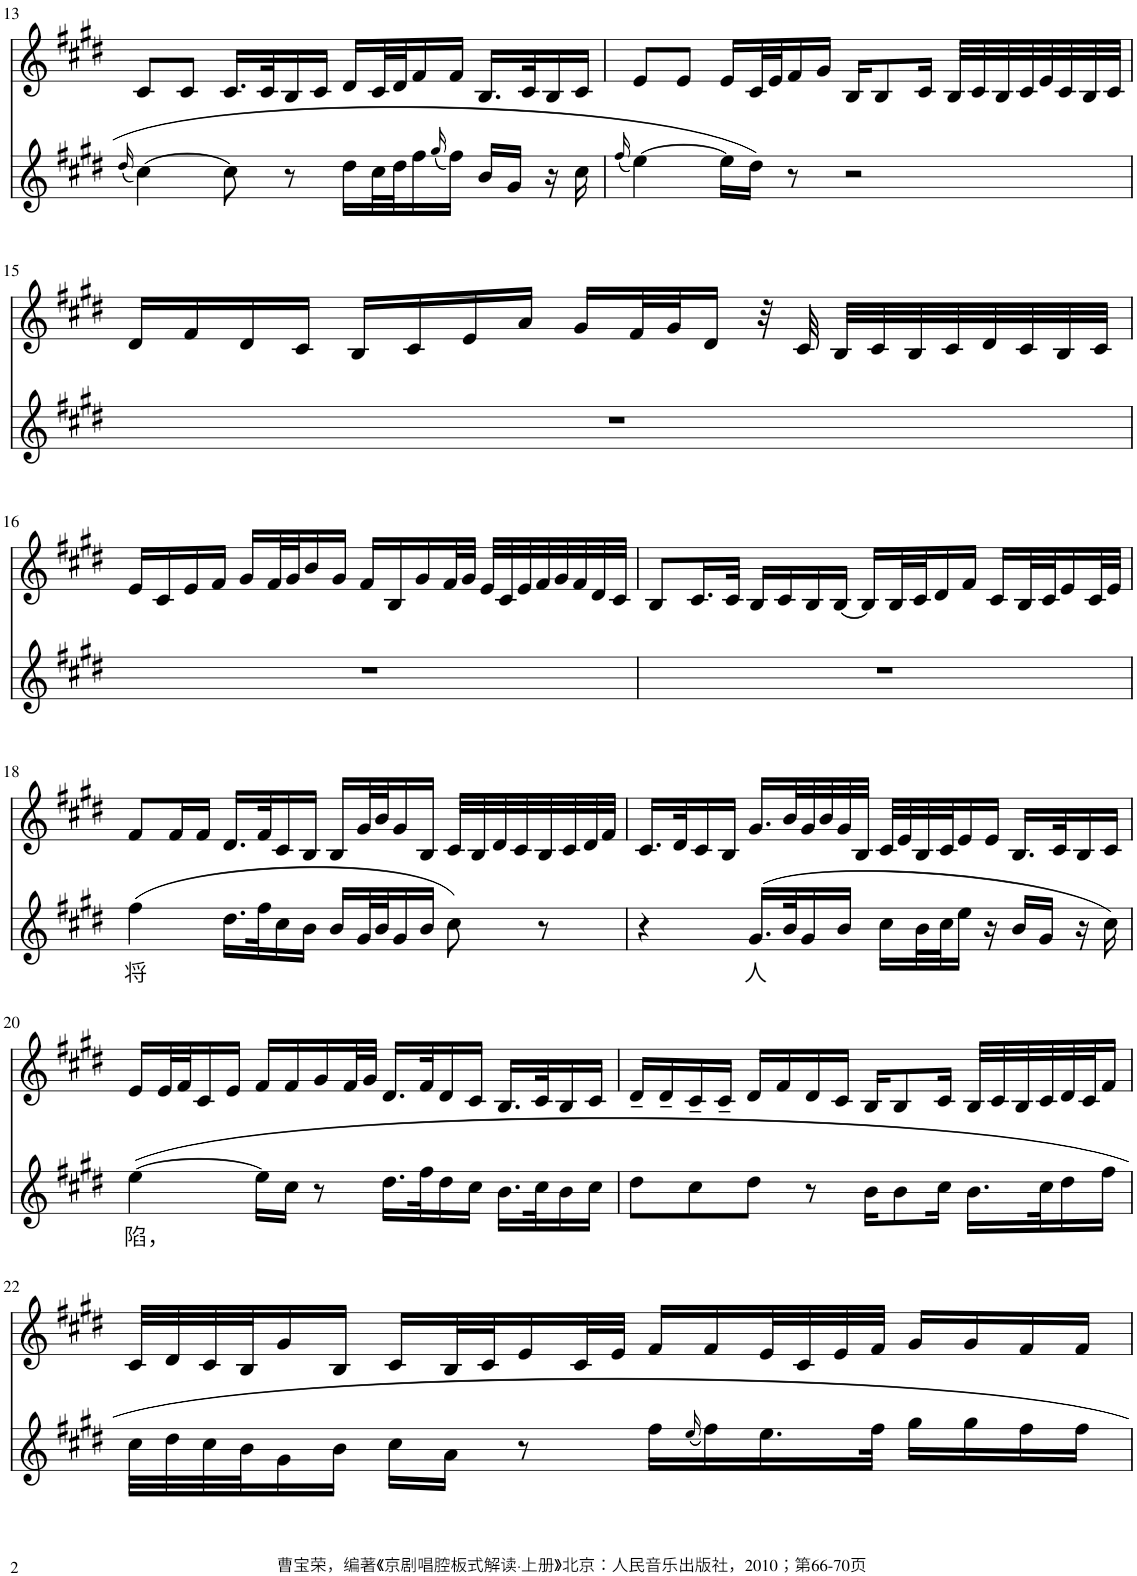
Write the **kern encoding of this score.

**kern	**text	**kern
*part2	*part2	*part1
*staff2	*staff2	*staff1
*I"Piano	*	*I"Piano
*I'Pno	*	*I'Pno
!!LO:PB:g=z
*clefG2	*	*clefG2
*k[f#c#g#d#]	*	*k[f#c#g#d#]
*M4/4	*	*M4/4
=13	=13	=13
(16qdd#/	.	.
[4cc#\)	.	8c#/L
.	.	8c#/J
8cc#\]	.	16.c#/LL
.	.	32c#/K
8r	.	16B/
.	.	16c#/JJ
16dd#\LL	.	16d#/LL
32cc#\L	.	32c#/L
32dd#\J	.	32d#/J
16ff#\	.	16f#/
(16qgg#/	.	.
16ff#\JJ)	.	16f#/JJ
16b/LL	.	16.B/LL
16g#/JJ	.	.
.	.	32c#/K
16r	.	16B/
16cc#\	.	16c#/JJ
=14	=14	=14
(16qff#/	.	.
[4ee\)	.	8e/L
.	.	8e/J
16ee\LL]	.	16e/LL
16dd#\JJ	.	32c#/L
.	.	32e/J
8r	.	16f#/
.	.	16g#/JJ
2r	.	16B/KL
.	.	8B/
.	.	16c#/Jk
.	.	32B/LLL
.	.	32c#/
.	.	32B/
.	.	32c#/
.	.	32e/
.	.	32c#/
.	.	32B/
.	.	32c#/JJJ
!!LO:LB:g=z
=15	=15	=15
1r	.	16d#/LL
.	.	16f#/
.	.	16d#/
.	.	16c#/JJ
.	.	16B/LL
.	.	16c#/
.	.	16e/
.	.	16a/JJ
.	.	16g#/LL
.	.	32f#/L
.	.	32g#/J
.	.	16d#/JJ
.	.	32r
.	.	32c#/
.	.	32B/LLL
.	.	32c#/
.	.	32B/
.	.	32c#/
.	.	32d#/
.	.	32c#/
.	.	32B/
.	.	32c#/JJJ
!!LO:LB:g=z
=16	=16	=16
1r	.	16e/LL
.	.	16c#/
.	.	16e/
.	.	16f#/JJ
.	.	16g#/LL
.	.	32f#/L
.	.	32g#/J
.	.	16b/
.	.	16g#/JJ
.	.	16f#/LL
.	.	16B/
.	.	16g#/
.	.	32f#/L
.	.	32g#/JJJ
.	.	32e/LLL
.	.	32c#/
.	.	32e/
.	.	32f#/
.	.	32g#/
.	.	32f#/
.	.	32d#/
.	.	32c#/JJJ
=17	=17	=17
1r	.	8B/L
.	.	16.c#/L
.	.	32c#/JJk
.	.	16B/LL
.	.	16c#/
.	.	16B/
.	.	[16B/JJ
.	.	16B/LL]
.	.	32B/L
.	.	32c#/J
.	.	16d#/
.	.	16f#/JJ
.	.	16c#/LL
.	.	32B/L
.	.	32c#/J
.	.	16e/
.	.	32c#/L
.	.	32e/JJJ
!!LO:LB:g=z
=18	=18	=18
!	!LO:LY:b	!
(4ff#\	将	8f#/L
.	.	16f#/L
.	.	16f#/JJ
16.dd#\LL	.	16.d#/LL
32ff#\K	.	32f#/K
16cc#\	.	16c#/
16b\JJ	.	16B/JJ
16b/LL	.	16B/LL
32g#/L	.	32g#/L
32b/J	.	32b/J
16g#/	.	16g#/
16b/JJ	.	16B/JJ
8cc#\)	.	32c#/LLL
.	.	32B/
.	.	32d#/
.	.	32c#/
8r	.	32B/
.	.	32c#/
.	.	32d#/
.	.	32f#/JJJ
=19	=19	=19
4r	.	16.c#/LL
.	.	32d#/K
.	.	16c#/
.	.	16B/JJ
!	!LO:LY:b	!
(16.g#/LL	人	16.g#/LL
32b/K	.	32b/L
16g#/	.	32g#/
.	.	32b/
16b/JJ	.	32g#/
.	.	32B/JJJ
16cc#\LL	.	32c#/LLL
.	.	32e/
32b\L	.	32B/
32cc#\J	.	32c#/J
16ee\JJ	.	16e/
16r	.	16e/JJ
16b/LL	.	16.B/LL
16g#/JJ	.	.
.	.	32c#/K
16r	.	16B/
16cc#\)	.	16c#/JJ
!!LO:LB:g=z
=20	=20	=20
!	!LO:LY:b	!
[4ee\	陷，	16e/LL
.	.	32e/L
.	.	32f#/J
.	.	16c#/
.	.	16e/JJ
16ee\LL]	.	16f#/LL
16cc#\JJ	.	16f#/
8r	.	16g#/
.	.	32f#/L
.	.	32g#/JJJ
16.dd#\LL	.	16.d#/LL
32ff#\K	.	32f#/K
16dd#\	.	16d#/
16cc#\JJ	.	16c#/JJ
16.b\LL	.	16.B/LL
32cc#\K	.	32c#/K
16b\	.	16B/
16cc#\JJ	.	16c#/JJ
=21	=21	=21
8dd#\L	.	16d#~/LL
.	.	16d#~/
8cc#\	.	16c#~/
.	.	16c#~/JJ
8dd#\J	.	16d#/LL
.	.	16f#/
8r	.	16d#/
.	.	16c#/JJ
16b\KL	.	16B/KL
8b\	.	8B/
16cc#\Jk	.	16c#/Jk
16.b\LL	.	32B/LLL
.	.	32c#/
.	.	32B/
32cc#\K	.	32c#/
16dd#\	.	32d#/
.	.	32c#/J
16ff#\JJ	.	16f#/JJ
!!LO:LB:g=z
=22	=22	=22
32cc#\LLL	.	32c#/LLL
32dd#\	.	32d#/
32cc#\	.	32c#/
32b\J	.	32B/J
16g#\	.	16g#/
16b\JJ	.	16B/JJ
16cc#\LL	.	16c#/LL
16a\JJ	.	32B/L
.	.	32c#/J
8r	.	16e/
.	.	32c#/L
.	.	32e/JJJ
16ff#\LL	.	16f#/LL
(16qee/	.	.
16ff#\)	.	16f#/
16.ee\	.	32e/L
.	.	32c#/
.	.	32e/
32ff#\JJk	.	32f#/JJJ
16gg#\LL	.	16g#/LL
16gg#\	.	16g#/
16ff#\	.	16f#/
16ff#\JJ	.	16f#/JJ
=	=	=
*-	*-	*-
